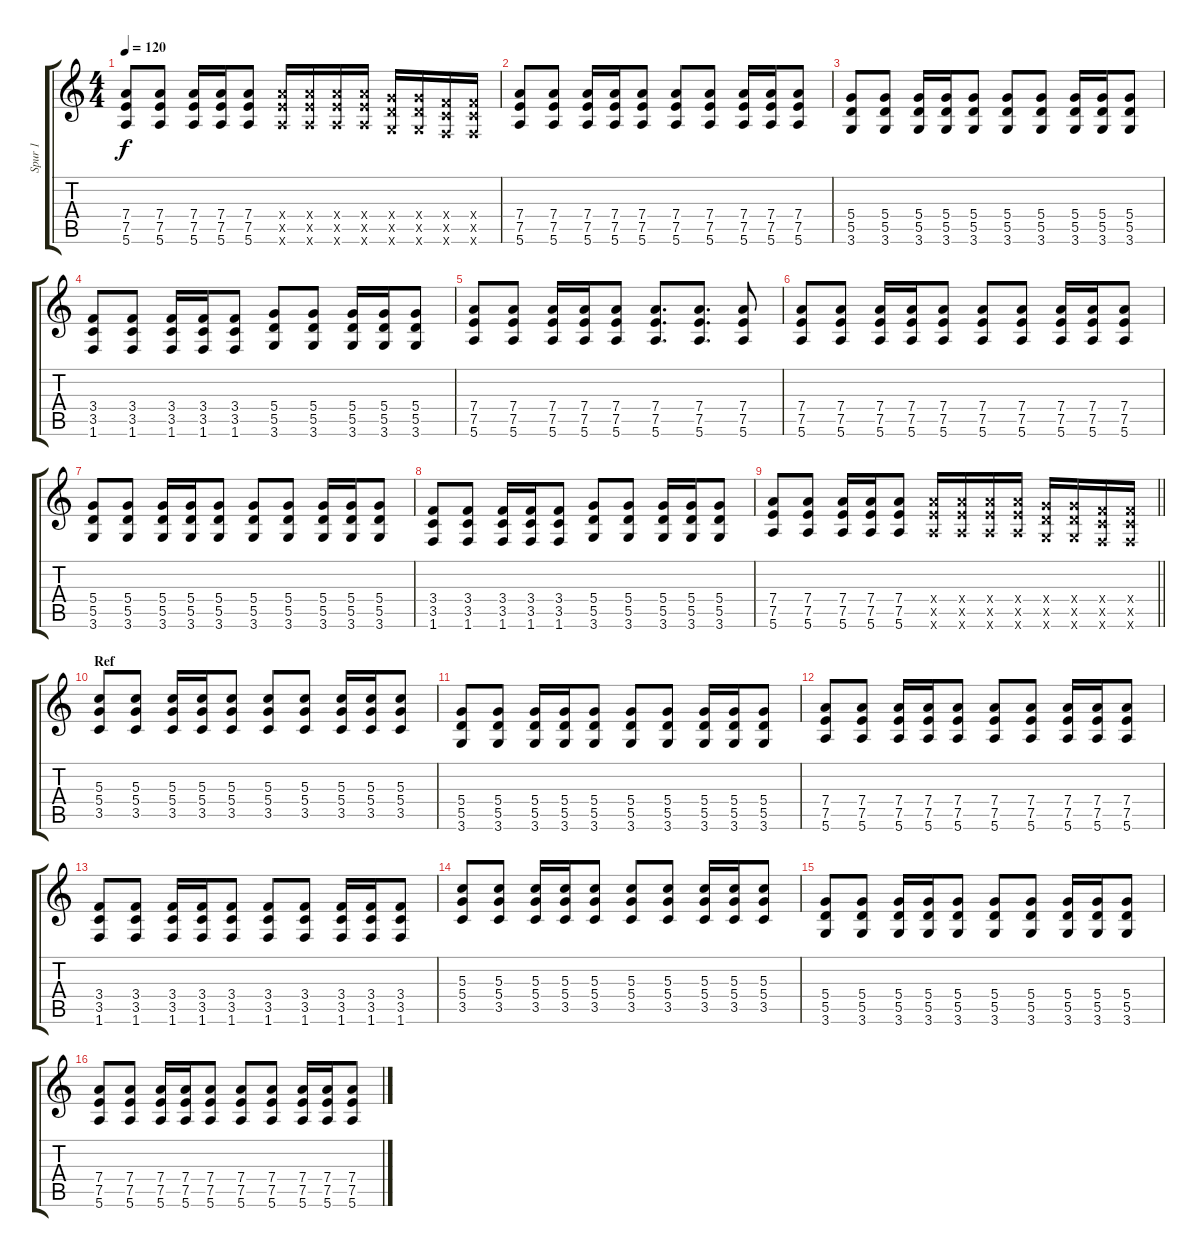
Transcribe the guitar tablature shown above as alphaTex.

\track ("Spur 1" "Spur 1") {instrument distortionguitar}
\staff {score tabs}
\tuning (E4 B3 G3 D3 A2 E2) {hide}
\ts (4 4)
\tempo 120
\clef g2
\ks c
(7.4 7.5 5.6).8{dy f} (7.4 7.5 5.6).8 (7.4 7.5 5.6).16 (7.4 7.5 5.6).16 (7.4 7.5 5.6).8 (7.4{x} 7.5{x} 5.6{x}).16 (7.4{x} 7.5{x} 5.6{x}).16 (7.4{x} 7.5{x} 5.6{x}).16 (7.4{x} 7.5{x} 5.6{x}).16 (5.4{x} 5.5{x} 3.6{x}).16 (5.4{x} 5.5{x} 3.6{x}).16 (3.4{x} 3.5{x} 1.6{x}).16 (3.4{x} 3.5{x} 1.6{x}).16 |
(7.4 7.5 5.6).8 (7.4 7.5 5.6).8 (7.4 7.5 5.6).16 (7.4 7.5 5.6).16 (7.4 7.5 5.6).8 (7.4 7.5 5.6).8 (7.4 7.5 5.6).8 (7.4 7.5 5.6).16 (7.4 7.5 5.6).16 (7.4 7.5 5.6).8 |
(5.4 5.5 3.6).8 (5.4 5.5 3.6).8 (5.4 5.5 3.6).16 (5.4 5.5 3.6).16 (5.4 5.5 3.6).8 (5.4 5.5 3.6).8 (5.4 5.5 3.6).8 (5.4 5.5 3.6).16 (5.4 5.5 3.6).16 (5.4 5.5 3.6).8 |
(3.4 3.5 1.6).8 (3.4 3.5 1.6).8 (3.4 3.5 1.6).16 (3.4 3.5 1.6).16 (3.4 3.5 1.6).8 (5.4 5.5 3.6).8 (5.4 5.5 3.6).8 (5.4 5.5 3.6).16 (5.4 5.5 3.6).16 (5.4 5.5 3.6).8 |
(7.4 7.5 5.6).8 (7.4 7.5 5.6).8 (7.4 7.5 5.6).16 (7.4 7.5 5.6).16 (7.4 7.5 5.6).8 (7.4 7.5 5.6).8{d} (7.4 7.5 5.6).8{d} (7.4 7.5 5.6).8 |
(7.4 7.5 5.6).8 (7.4 7.5 5.6).8 (7.4 7.5 5.6).16 (7.4 7.5 5.6).16 (7.4 7.5 5.6).8 (7.4 7.5 5.6).8 (7.4 7.5 5.6).8 (7.4 7.5 5.6).16 (7.4 7.5 5.6).16 (7.4 7.5 5.6).8 |
(5.4 5.5 3.6).8 (5.4 5.5 3.6).8 (5.4 5.5 3.6).16 (5.4 5.5 3.6).16 (5.4 5.5 3.6).8 (5.4 5.5 3.6).8 (5.4 5.5 3.6).8 (5.4 5.5 3.6).16 (5.4 5.5 3.6).16 (5.4 5.5 3.6).8 |
(3.4 3.5 1.6).8 (3.4 3.5 1.6).8 (3.4 3.5 1.6).16 (3.4 3.5 1.6).16 (3.4 3.5 1.6).8 (5.4 5.5 3.6).8 (5.4 5.5 3.6).8 (5.4 5.5 3.6).16 (5.4 5.5 3.6).16 (5.4 5.5 3.6).8 |
\barLineRight lightlight
(7.4 7.5 5.6).8 (7.4 7.5 5.6).8 (7.4 7.5 5.6).16 (7.4 7.5 5.6).16 (7.4 7.5 5.6).8 (7.4{x} 7.5{x} 5.6{x}).16 (7.4{x} 7.5{x} 5.6{x}).16 (7.4{x} 7.5{x} 5.6{x}).16 (7.4{x} 7.5{x} 5.6{x}).16 (5.4{x} 5.5{x} 3.6{x}).16 (5.4{x} 5.5{x} 3.6{x}).16 (3.4{x} 3.5{x} 1.6{x}).16 (3.4{x} 3.5{x} 1.6{x}).16 |
\section ("" "Ref")
(5.3 5.4 3.5).8 (5.3 5.4 3.5).8 (5.3 5.4 3.5).16 (5.3 5.4 3.5).16 (5.3 5.4 3.5).8 (5.3 5.4 3.5).8 (5.3 5.4 3.5).8 (5.3 5.4 3.5).16 (5.3 5.4 3.5).16 (5.3 5.4 3.5).8 |
(5.4 5.5 3.6).8 (5.4 5.5 3.6).8 (5.4 5.5 3.6).16 (5.4 5.5 3.6).16 (5.4 5.5 3.6).8 (5.4 5.5 3.6).8 (5.4 5.5 3.6).8 (5.4 5.5 3.6).16 (5.4 5.5 3.6).16 (5.4 5.5 3.6).8 |
(7.4 7.5 5.6).8 (7.4 7.5 5.6).8 (7.4 7.5 5.6).16 (7.4 7.5 5.6).16 (7.4 7.5 5.6).8 (7.4 7.5 5.6).8 (7.4 7.5 5.6).8 (7.4 7.5 5.6).16 (7.4 7.5 5.6).16 (7.4 7.5 5.6).8 |
(3.4 3.5 1.6).8 (3.4 3.5 1.6).8 (3.4 3.5 1.6).16 (3.4 3.5 1.6).16 (3.4 3.5 1.6).8 (3.4 3.5 1.6).8 (3.4 3.5 1.6).8 (3.4 3.5 1.6).16 (3.4 3.5 1.6).16 (3.4 3.5 1.6).8 |
(5.3 5.4 3.5).8 (5.3 5.4 3.5).8 (5.3 5.4 3.5).16 (5.3 5.4 3.5).16 (5.3 5.4 3.5).8 (5.3 5.4 3.5).8 (5.3 5.4 3.5).8 (5.3 5.4 3.5).16 (5.3 5.4 3.5).16 (5.3 5.4 3.5).8 |
(5.4 5.5 3.6).8 (5.4 5.5 3.6).8 (5.4 5.5 3.6).16 (5.4 5.5 3.6).16 (5.4 5.5 3.6).8 (5.4 5.5 3.6).8 (5.4 5.5 3.6).8 (5.4 5.5 3.6).16 (5.4 5.5 3.6).16 (5.4 5.5 3.6).8 |
(7.4 7.5 5.6).8 (7.4 7.5 5.6).8 (7.4 7.5 5.6).16 (7.4 7.5 5.6).16 (7.4 7.5 5.6).8 (7.4 7.5 5.6).8 (7.4 7.5 5.6).8 (7.4 7.5 5.6).16 (7.4 7.5 5.6).16 (7.4 7.5 5.6).8
